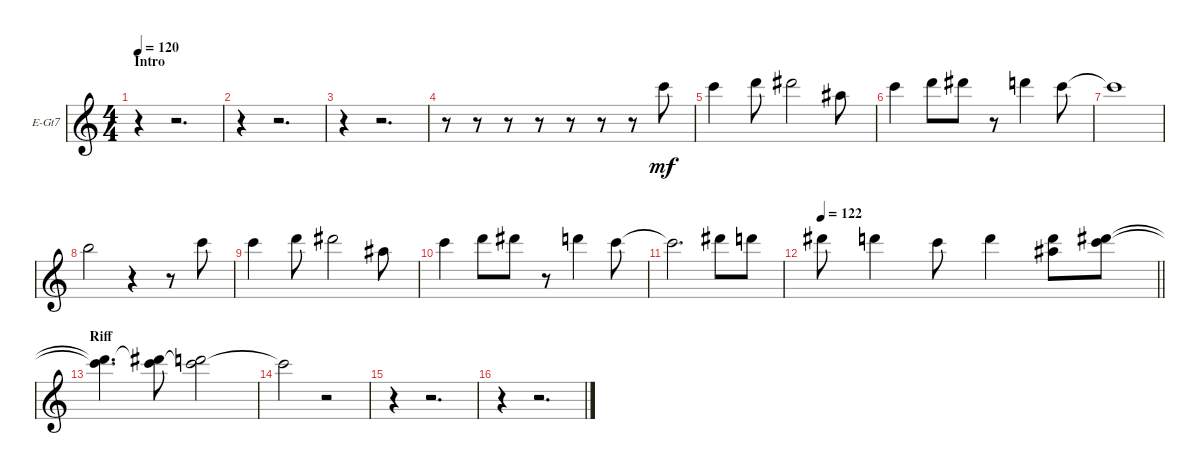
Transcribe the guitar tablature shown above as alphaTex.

\bracketExtendMode groupsimilarinstruments
\firstSystemTrackNameOrientation horizontal
\otherSystemsTrackNameOrientation horizontal
\track ("Myles Kennedy" "E-Gt7") {instrument overdrivenguitar}
\staff {score}
\tuning (E4 B3 G3 D3 A2 E2 B1)
\ts (4 4)
\beaming (8 2 2 2 2)
\section ("" "Intro")
\tempo 120
\clef g2
\ks c
r.4{dy mf instrument overdrivenguitar} r.2{d} |
r.4 r.2{d} |
r.4 r.2{d} |
r.8 r.8 r.8 r.8 r.8 r.8 r.8 8.1.8 |
8.1.4 10.1.8 11.1.2 6.1.8 |
8.1.4 10.1.8 11.1.8 r.8 10.1.4 8.1.8 |
8.1{t}.1 |
7.1.2 r.4 r.8 8.1.8 |
8.1.4 10.1.8 11.1.2 6.1.8 |
8.1.4 10.1.8 11.1.8 r.8 10.1.4 8.1.8 |
8.1{t}.2{d} 11.1.8 10.1.8 |
\tempo 122
\barLineRight lightlight
11.1.8 10.1.4 8.1.8 10.1.4 (6.1 15.2).8 (8.1 16.2).8 |
\section ("" "Riff")
(8.1{t} 16.2{t}).4{d} (8.1 16.2{t}).8 (8.1{t} 15.2).2 |
8.1{t}.2 r.2 |
r.4 r.2{d} |
r.4 r.2{d}
